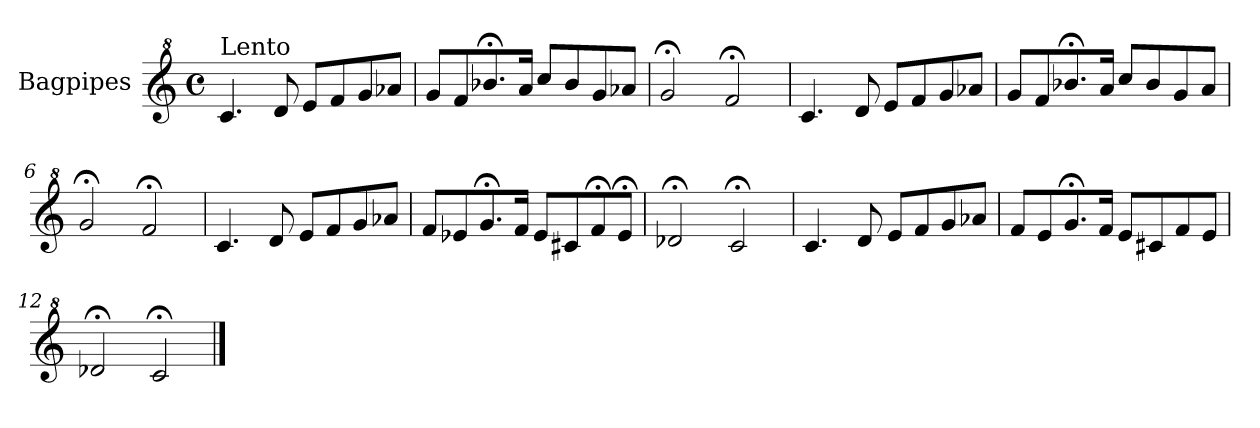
**kern
*part1
*staff1
*I"Bagpipes
*I'Bag
*clefG^2
*k[]
*C:
*M4/4
*met(c)
=1
!LO:TX:a:t=Lento
4.cc/
8dd/
8ee/L
8ff/
8gg/
8aa-X/J
=2
8gg/L
8ff/
8.bb-X;</
16aa/Jk
8ccc/L
8bb-/
8gg/
8aa-X/J
=3
2gg;</
2ff;</
=4
4.cc/
8dd/
8ee/L
8ff/
8gg/
8aa-X/J
=5
8gg/L
8ff/
8.bb-X;</
16aa/Jk
8ccc/L
8bb-/
8gg/
8aa/J
=6
2gg;</
2ff;</
!!LO:LB:g=z
=7
4.cc/
8dd/
8ee/L
8ff/
8gg/
8aa-X/J
=8
8ff/L
8ee-X/
8.gg;</
16ff/Jk
8ee-/L
8cc#X/
8ff;</
8ee-;</J
=9
2dd-X;</
2cc;</
=10
4.cc/
8dd/
8ee/L
8ff/
8gg/
8aa-X/J
=11
8ff/L
8ee/
8.gg;</
16ff/Jk
8ee/L
8cc#X/
8ff/
8ee/J
=12
2dd-X;</
2cc;</
==
*-
